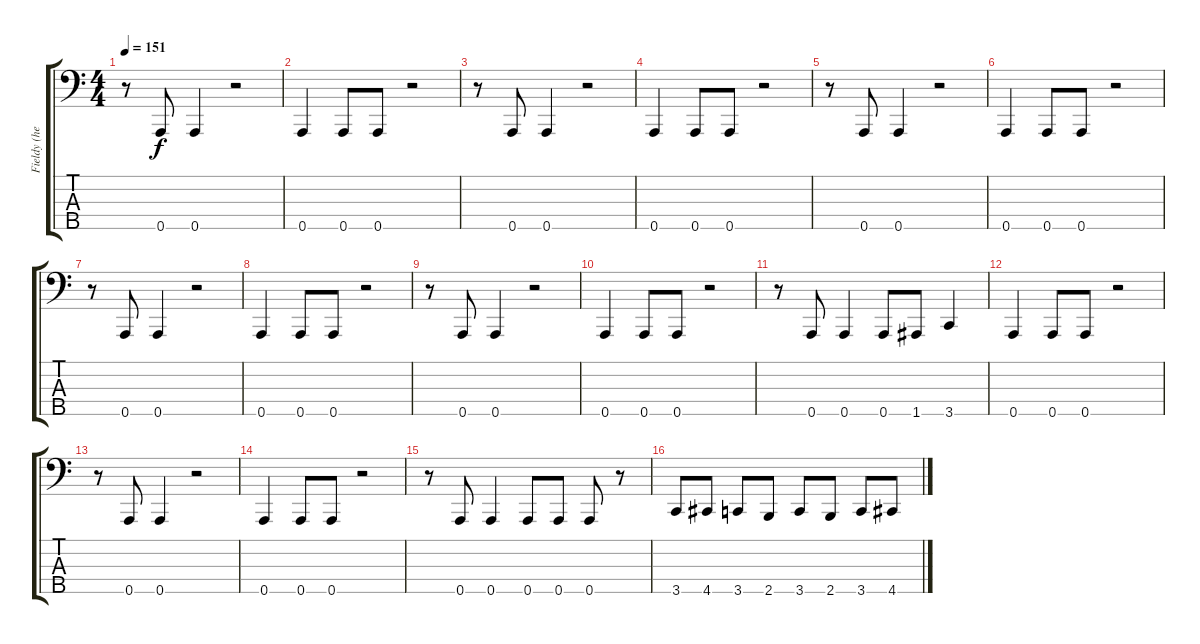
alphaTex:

\track ("Fieldy (heavy slap)" "Fieldy (he") {instrument slapbass1}
\staff {score tabs}
\tuning (F2 C2 G1 D1 A0) {hide}
\ts (4 4)
\tempo 151
\clef f4
\ks c
r.8{dy f} 0.5.8 0.5.4 r.2 |
0.5.4 0.5.8 0.5.8 r.2 |
r.8 0.5.8 0.5.4 r.2 |
0.5.4 0.5.8 0.5.8 r.2 |
r.8 0.5.8 0.5.4 r.2 |
0.5.4 0.5.8 0.5.8 r.2 |
r.8 0.5.8 0.5.4 r.2 |
0.5.4 0.5.8 0.5.8 r.2 |
r.8 0.5.8 0.5.4 r.2 |
0.5.4 0.5.8 0.5.8 r.2 |
r.8 0.5.8 0.5.4 0.5.8 1.5.8 3.5.4 |
0.5.4 0.5.8 0.5.8 r.2 |
r.8 0.5.8 0.5.4 r.2 |
0.5.4 0.5.8 0.5.8 r.2 |
r.8 0.5.8 0.5.4 0.5.8 0.5.8 0.5.8 r.8 |
3.5.8 4.5.8 3.5.8 2.5.8 3.5.8 2.5.8 3.5.8 4.5.8
